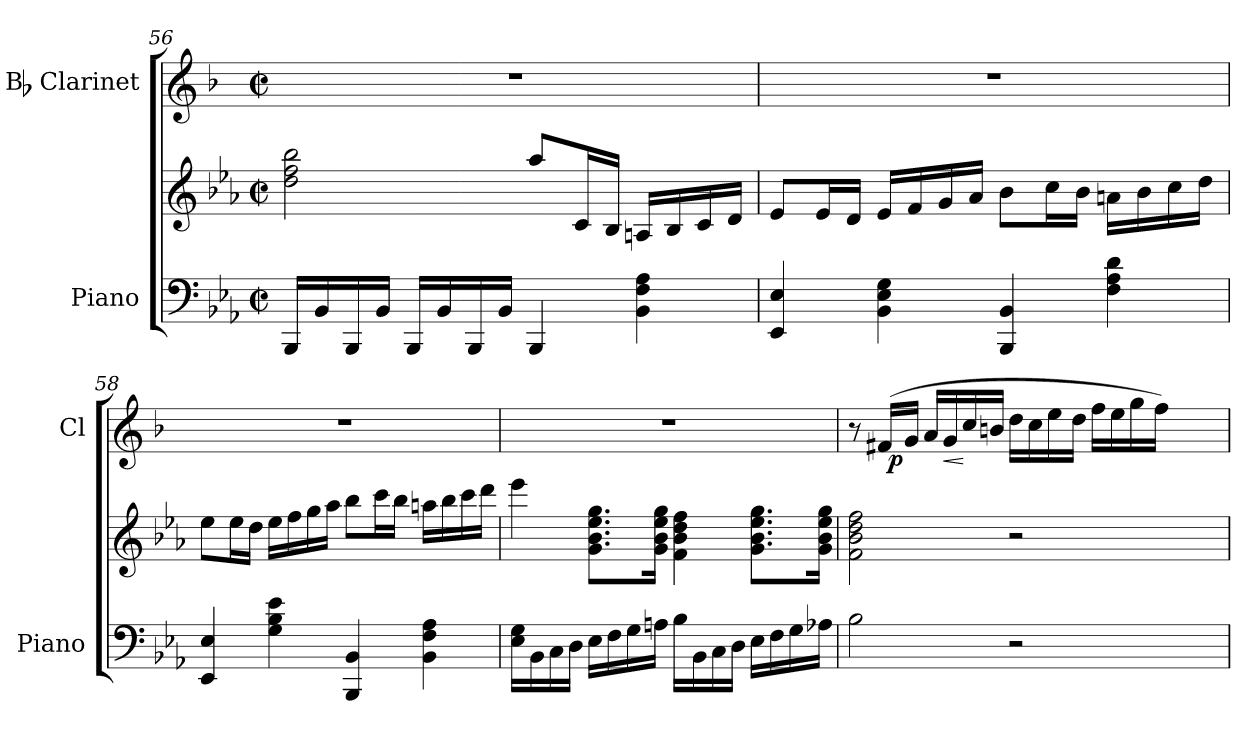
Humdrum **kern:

**kern	**kern	**kern	**dynam
*part2	*part2	*part1	*part1
*staff3	*staff2	*staff1	*staff1
*I"Piano	*	*I"Bb Clarinet	*
*I'Piano	*	*I'Cl	*
*clefF4	*clefG2	*clefG2	*
*	*	*ITrd1c2	*
*k[b-e-a-]	*k[b-e-a-]	*k[b-e-a-]	*
*E-:	*E-:	*E-:	*
*M2/2	*M2/2	*M2/2	*
*met(c|)	*met(c|)	*met(c|)	*
=56	=56	=56	=56
16BBB-/LL	2dd\ 2ff\ 2bb-\	1r	.
16BB-/	.	.	.
16BBB-/	.	.	.
16BB-/JJ	.	.	.
16BBB-/LL	.	.	.
16BB-/	.	.	.
16BBB-/	.	.	.
16BB-/JJ	.	.	.
4BBB-/	8aa-/L	.	.
.	16c/L	.	.
.	16B-/JJ	.	.
4BB-\ 4F\ 4A-\	16An/LL	.	.
.	16B-/	.	.
.	16c/	.	.
.	16d/JJ	.	.
!!LO:PB:g=z
=57	=57	=57	=57
4EE-/ 4E-/	8e-/L	1r	.
.	16e-/L	.	.
.	16d/JJ	.	.
4BB-\ 4E-\ 4G\	16e-/LL	.	.
.	16f/	.	.
.	16g/	.	.
.	16a-/JJ	.	.
4BBB-/ 4BB-/	8b-\L	.	.
.	16cc\L	.	.
.	16b-\JJ	.	.
4F\ 4A-\ 4d\	16an\LL	.	.
.	16b-\	.	.
.	16cc\	.	.
.	16dd\JJ	.	.
=58	=58	=58	=58
4EE-/ 4E-/	8ee-\L	1r	.
.	16ee-\L	.	.
.	16dd\JJ	.	.
4G\ 4B-\ 4e-\	16ee-\LL	.	.
.	16ff\	.	.
.	16gg\	.	.
.	16aa-\JJ	.	.
4BBB-/ 4BB-/	8bb-\L	.	.
.	16ccc\L	.	.
.	16bb-\JJ	.	.
4BB-\ 4F\ 4A-\	16aan\LL	.	.
.	16bb-\	.	.
.	16ccc\	.	.
.	16ddd\JJ	.	.
=59	=59	=59	=59
16E-\ 16G\LL	4eee-\	1r	.
16BB-\	.	.	.
16C\	.	.	.
16D\JJ	.	.	.
16E-\LL	8.g\ 8.b-\ 8.ee-\ 8.gg\L	.	.
16F\	.	.	.
16G\	.	.	.
16An\JJ	16g\ 16b-\ 16ee-\ 16gg\Jk	.	.
16B-\LL	4f\ 4b-\ 4dd\ 4ff\	.	.
16BB-\	.	.	.
16C\	.	.	.
16D\JJ	.	.	.
16E-\LL	8.g\ 8.b-\ 8.ee-\ 8.gg\L	.	.
16F\	.	.	.
16G\	.	.	.
16A-X\JJ	16g\ 16b-\ 16ee-\ 16gg\Jk	.	.
=60	=60	=60	=60
*	*MM110	*MM110	*
*	*	*^	*
2B-\	2f\ 2b-\ 2dd\ 2ff\	8r	8ryy	.
.	.	(>16en/LL	128ryy	.
.	.	.	256ryy	.
.	.	.	1024..ryy	.
!	!	!	!	!LO:DY:b
.	.	.	2ryy	p
.	.	16f/JJ	.	.
.	.	16g/LL	.	.
!	!	!	!	!LO:HP:b
.	.	16f/	.	<
.	.	16b-/	.	[
.	.	16an/JJ	.	.
2r	2r	16cc\LL	.	.
.	.	16b-\	.	.
.	.	16dd\	.	.
.	.	.	4ryy	.
.	.	16cc\JJ	.	.
.	.	16ee-\LL	.	.
.	.	16dd\	.	.
.	.	16ff\	.	.
.	.	.	16ryy	.
.	.	16ee-\JJ)	.	.
.	.	.	32ryy	.
.	.	.	64ryy	.
.	.	.	512ryy	.
.	.	.	4096ryy	.
*	*	*v	*v	*
=	=	=	=
*-	*-	*-	*-
